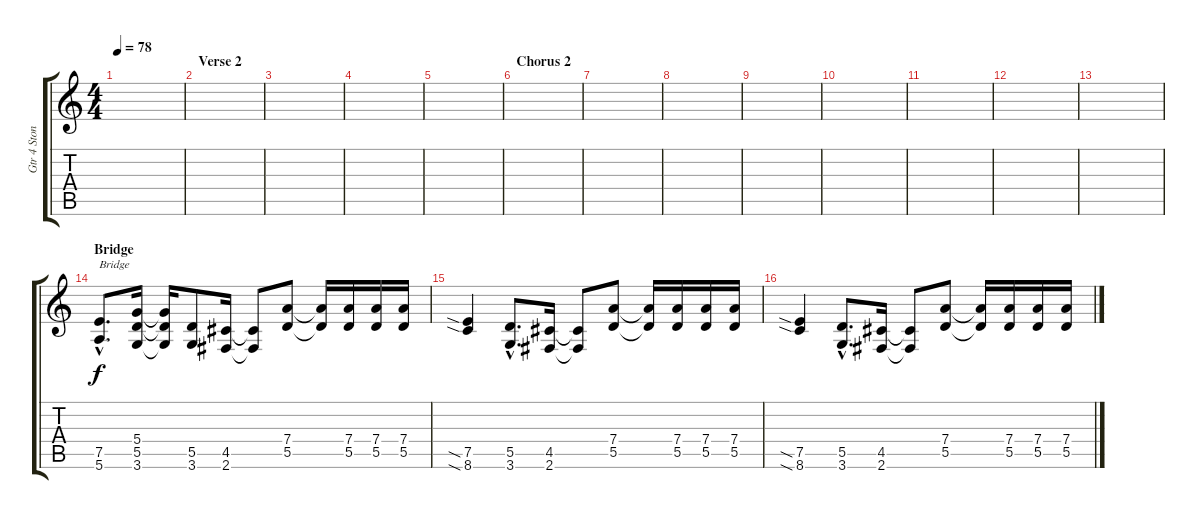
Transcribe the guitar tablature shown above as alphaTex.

\track ("Gtr 4 Stone Gossard w/dist," "Gtr 4 Ston") {instrument overdrivenguitar}
\staff {score tabs}
\tuning (E4 B3 G3 D3 A2 E2) {hide}
\ts (4 4)
\tempo 78
\clef g2
\ks c
|
\section ("" "Verse 2")
|
|
|
|
\section ("" "Chorus 2")
|
|
|
|
|
|
|
|
\section ("" "Bridge")
(7.5{hac} 5.6{hac}).8{d txt "Bridge"} (5.4 5.5 3.6).16 (5.4{t} 5.5{t} 3.6{t}).16 (5.5 3.6).8 (4.5 2.6).16 (4.5{t} 2.6{t}).8 (7.4 5.5).8 (7.4{t} 5.5{t}).16 (7.4 5.5).16 (7.4 5.5).16 (7.4 5.5).16 |
(7.5{sia} 8.6{sia}).4 (5.5{hac} 3.6{hac}).8{d} (4.5 2.6).16 (4.5{t} 2.6{t}).8 (7.4 5.5).8 (7.4{t} 5.5{t}).16 (7.4 5.5).16 (7.4 5.5).16 (7.4 5.5).16 |
(7.5{sia} 8.6{sia}).4 (5.5{hac} 3.6{hac}).8{d} (4.5 2.6).16 (4.5{t} 2.6{t}).8 (7.4 5.5).8 (7.4{t} 5.5{t}).16 (7.4 5.5).16 (7.4 5.5).16 (7.4 5.5).16
